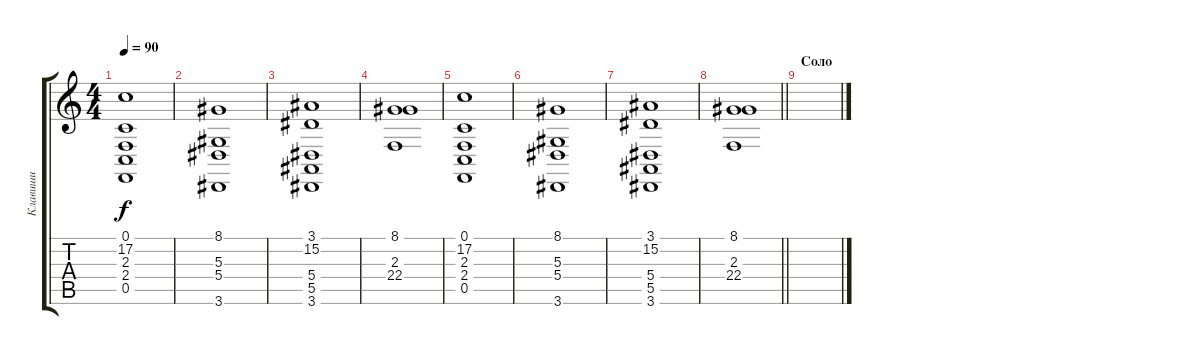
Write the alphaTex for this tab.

\track ("Клавиши" "Клавиши") {instrument tremolostrings}
\staff {score tabs}
\tuning (C4 G3 Eb3 Bb2 F2 C2) {hide}
\ts (4 4)
\tempo 90
\clef g2
\ks c
(0.1 17.2 2.3 2.4 0.5).1{dy f} |
(8.1 5.3 5.4 3.6).1 |
(3.1 15.2 5.4 5.5 3.6).1 |
(8.1 2.3 22.4).1 |
(0.1 17.2 2.3 2.4 0.5).1 |
(8.1 5.3 5.4 3.6).1 |
(3.1 15.2 5.4 5.5 3.6).1 |
\barLineRight lightlight
(8.1 2.3 22.4).1 |
\section ("" "Соло")
